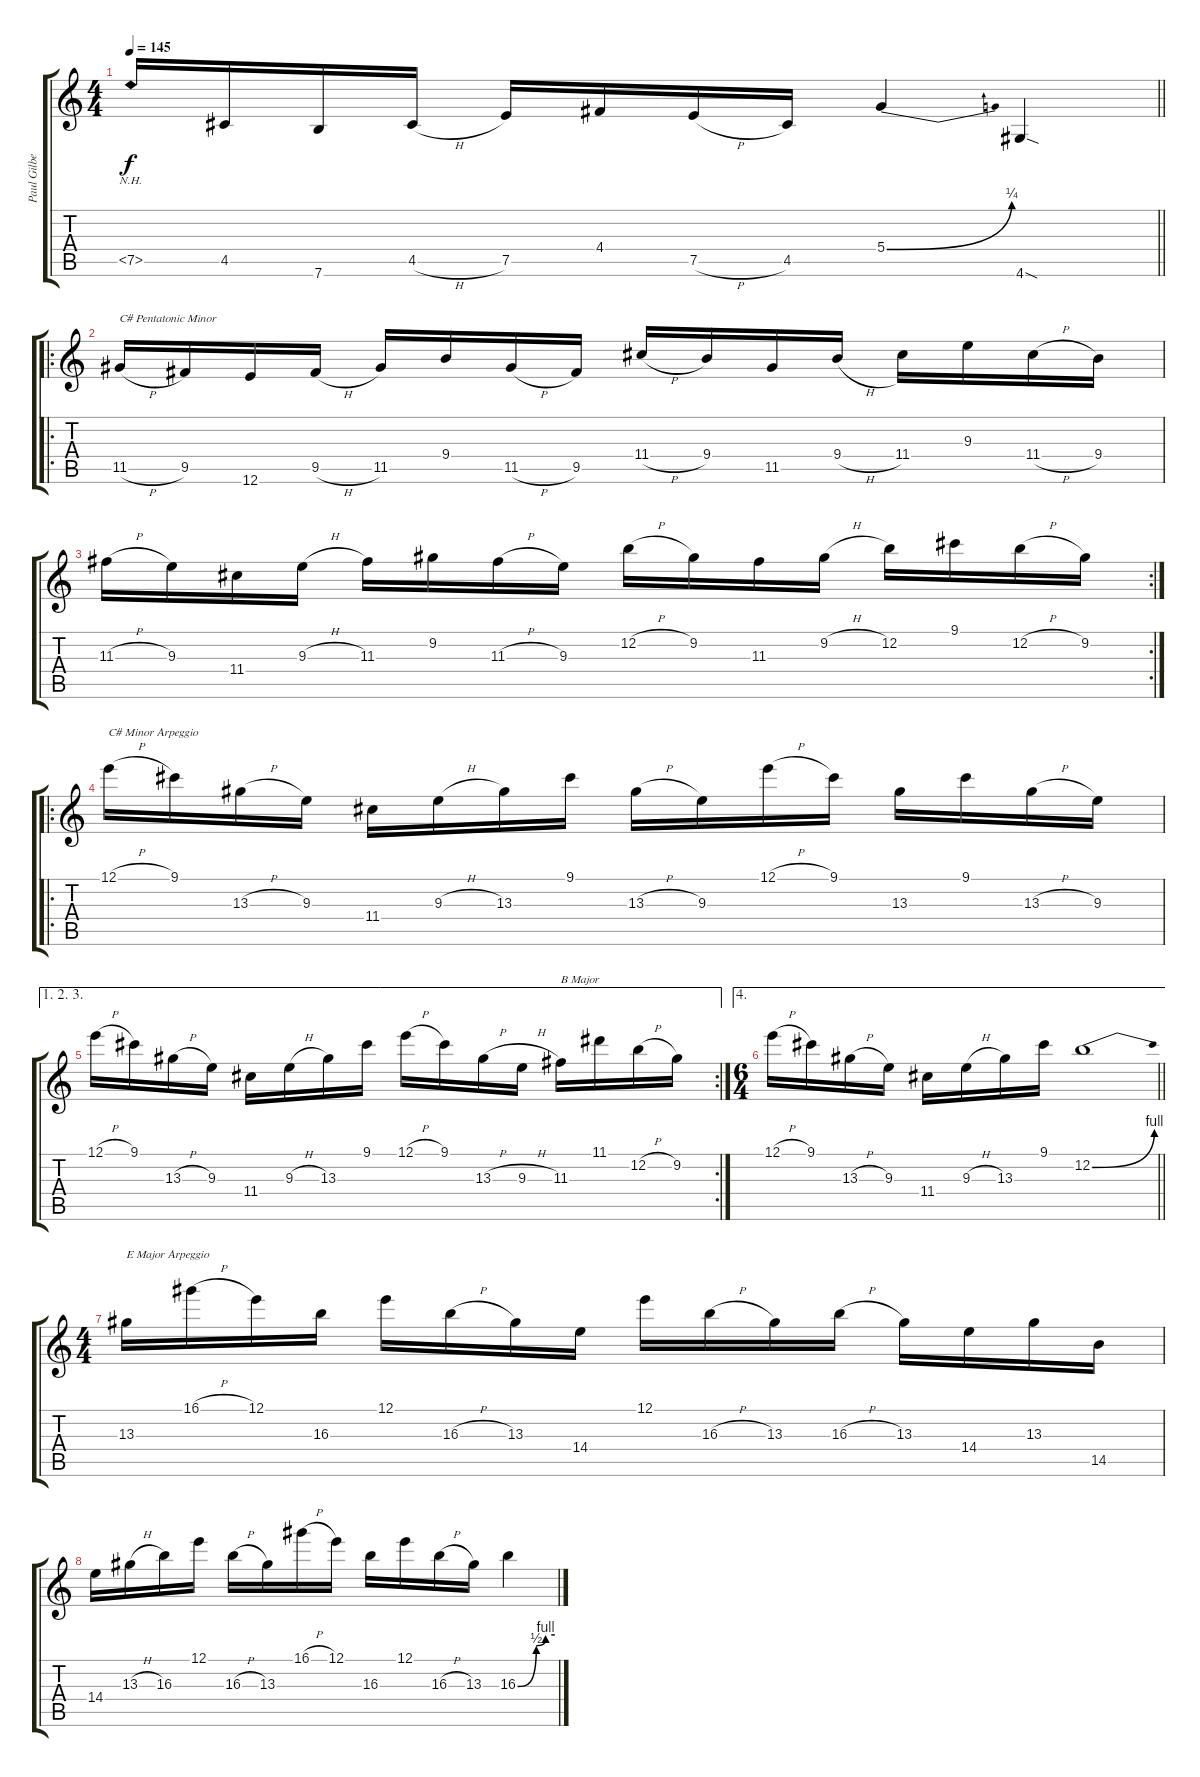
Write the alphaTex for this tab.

\track ("Paul Gilbert" "Paul Gilbe") {instrument overdrivenguitar}
\staff {score tabs}
\tuning (E4 B3 G3 D3 A2 E2) {hide}
\ts (4 4)
\tempo 145
\clef g2
\barLineRight lightlight
\ks c
7.5{nh}.16{dy f} 4.5.16 7.6.16 4.5{h}.16 7.5.16 4.4.16 7.5{h}.16 4.5.16 5.4{be (bend 0 0 60 1)}.4 4.6{sod}.4 |
\ro
11.5{h}.16{txt "C# Pentatonic Minor"} 9.5.16 12.6.16 9.5{h}.16 11.5.16 9.4.16 11.5{h}.16 9.5.16 11.4{h}.16 9.4.16 11.5.16 9.4{h}.16 11.4.16 9.3.16 11.4{h}.16 9.4.16 |
\rc 2
11.3{h}.16 9.3.16 11.4.16 9.3{h}.16 11.3.16 9.2.16 11.3{h}.16 9.3.16 12.2{h}.16 9.2.16 11.3.16 9.2{h}.16 12.2.16 9.1.16 12.2{h}.16 9.2.16 |
\ro
12.1{h}.16{txt "C# Minor Arpeggio"} 9.1.16 13.3{h}.16 9.3.16 11.4.16 9.3{h}.16 13.3.16 9.1.16 13.3{h}.16 9.3.16 12.1{h}.16 9.1.16 13.3.16 9.1.16 13.3{h}.16 9.3.16 |
\ae (1 2 3)
\rc 2
12.1{h}.16 9.1.16 13.3{h}.16 9.3.16 11.4.16 9.3{h}.16 13.3.16 9.1.16 12.1{h}.16 9.1.16 13.3{h}.16 9.3{h}.16 11.3.16{txt "B Major"} 11.1.16 12.2{h}.16 9.2.16 |
\ae 4
\ts (6 4)
\barLineRight lightlight
12.1{h}.16 9.1.16 13.3{h}.16 9.3.16 11.4.16 9.3{h}.16 13.3.16 9.1.16 12.2{be (bend 0 0 60 4)}.1 |
\ts (4 4)
13.3.16{txt "E Major Arpeggio"} 16.1{h}.16 12.1.16 16.3.16 12.1.16 16.3{h}.16 13.3.16 14.4.16 12.1.16 16.3{h}.16 13.3.16 16.3{h}.16 13.3.16 14.4.16 13.3.16 14.5.16 |
14.4.16 13.3{h}.16 16.3.16 12.1.16 16.3{h}.16 13.3.16 16.1{h}.16 12.1.16 16.3.16 12.1.16 16.3{h}.16 13.3.16 16.3{be (custom 0 0 30 2 45 4 60 4)}.4
